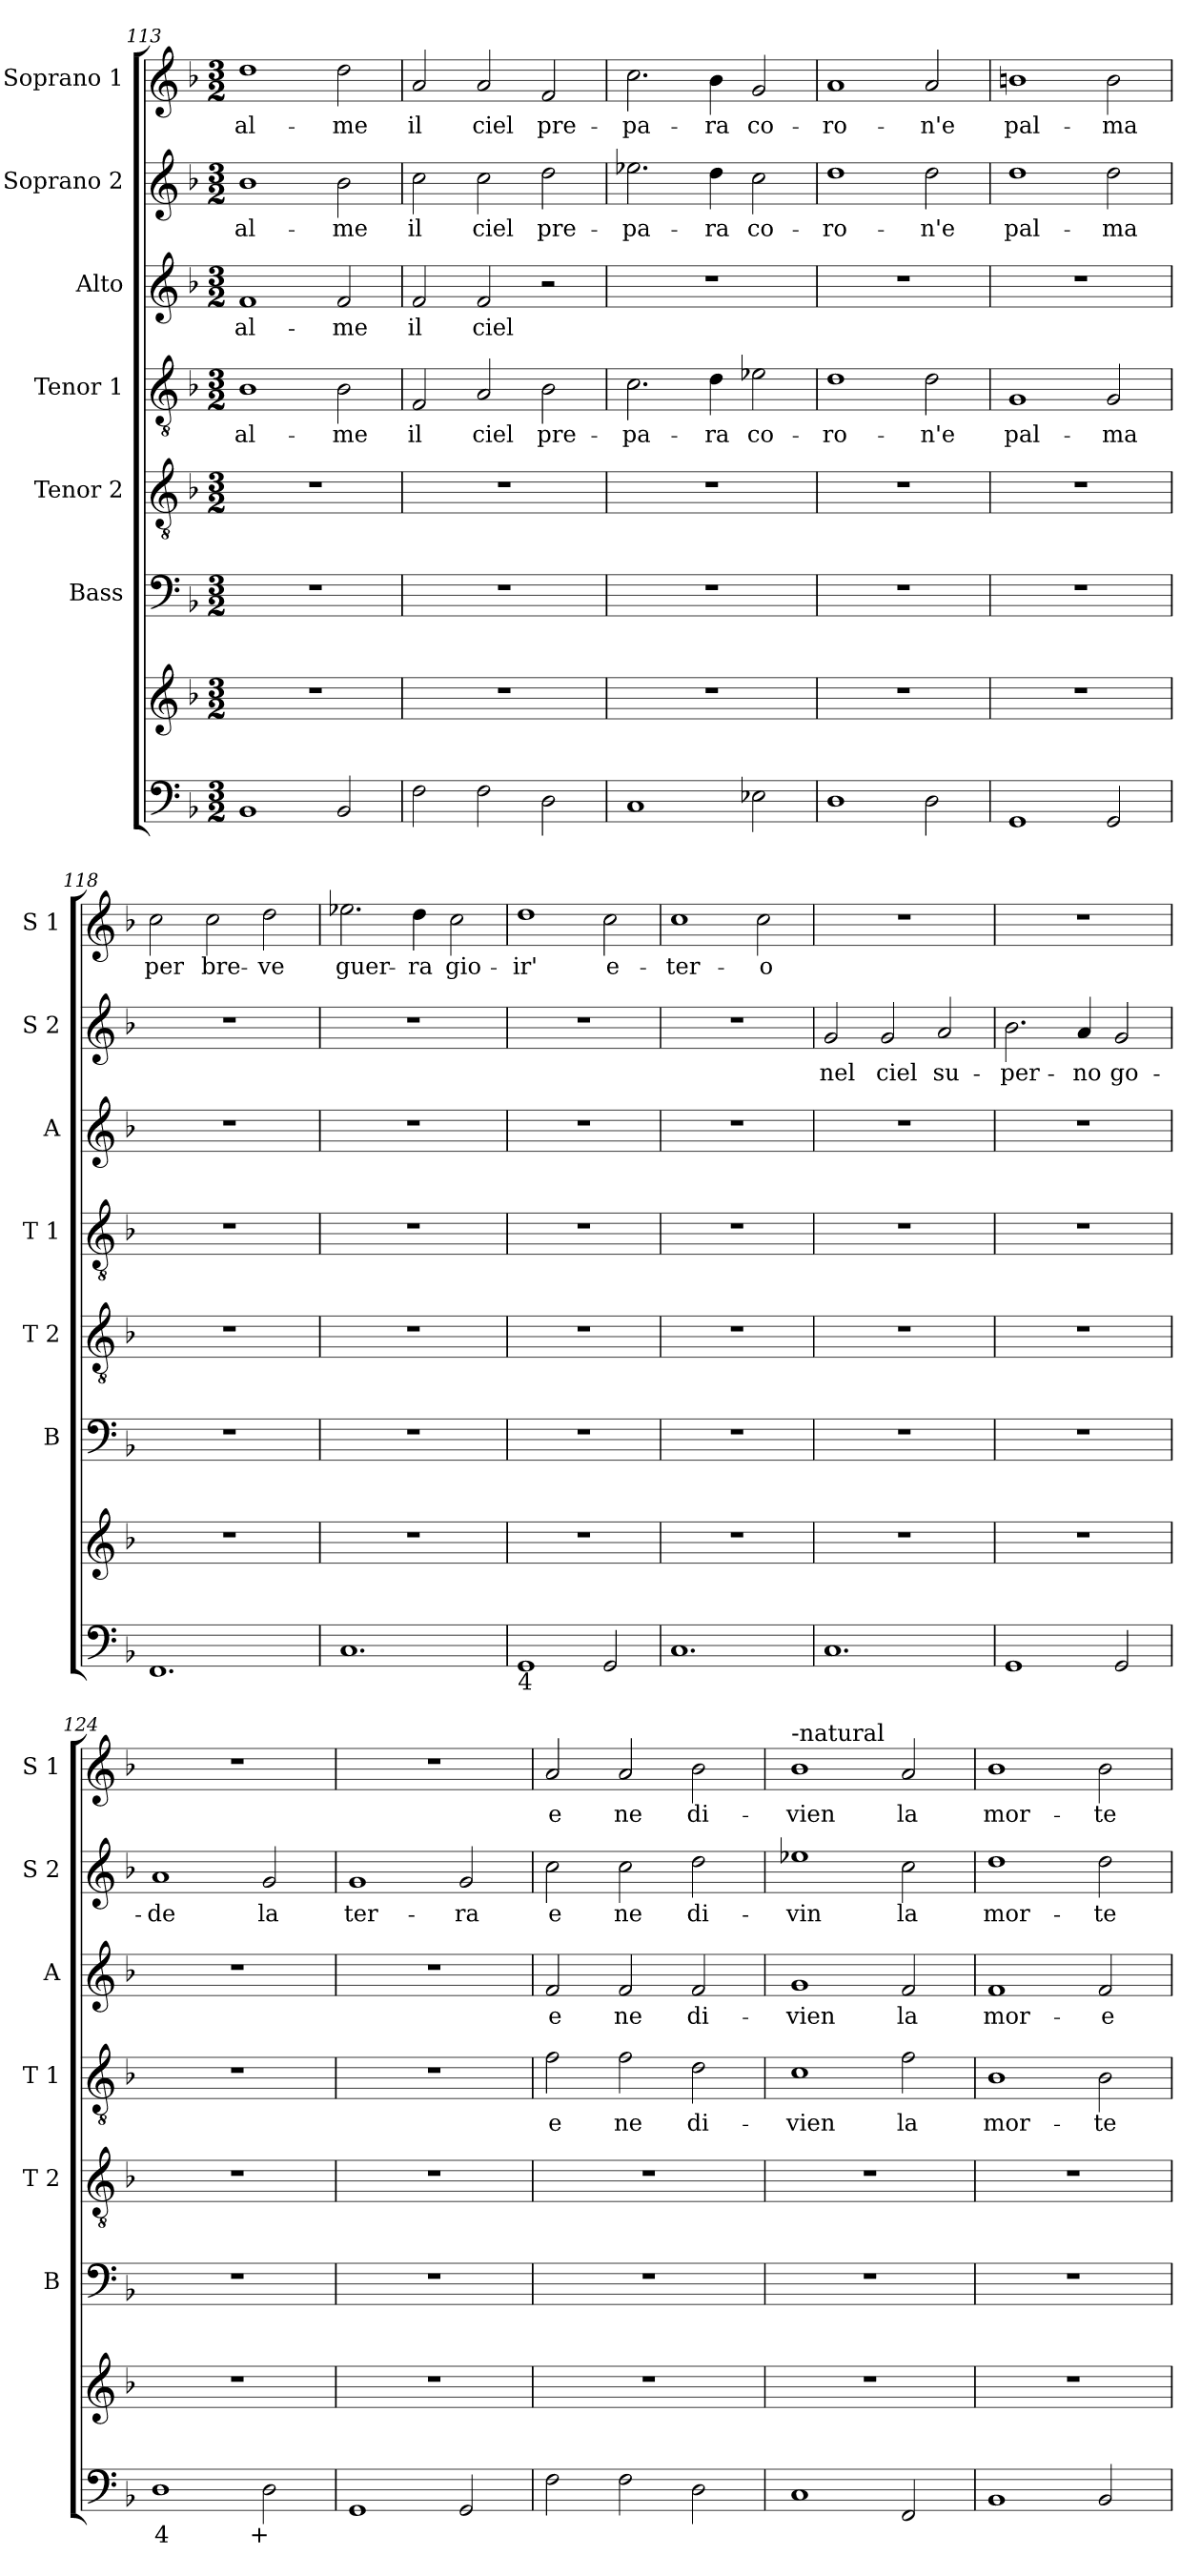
**kern	**text	**kern	**kern	**kern	**kern	**text	**kern	**text	**kern	**text	**kern	**text
*part7	*part7	*part7	*part6	*part5	*part4	*part4	*part3	*part3	*part2	*part2	*part1	*part1
*staff8	*staff8	*staff7	*staff6	*staff5	*staff4	*staff4	*staff3	*staff3	*staff2	*staff2	*staff1	*staff1
*	*	*	*I"Bass	*I"Tenor 2	*I"Tenor 1	*	*I"Alto	*	*I"Soprano 2	*	*I"Soprano 1	*
*	*	*	*I'B	*I'T 2	*I'T 1	*	*I'A	*	*I'S 2	*	*I'S 1	*
*clefF4	*	*clefG2	*clefF4	*clefGv2	*clefGv2	*	*clefG2	*	*clefG2	*	*clefG2	*
*k[b-]	*	*k[b-]	*k[b-]	*k[b-]	*k[b-]	*	*k[b-]	*	*k[b-]	*	*k[b-]	*
*F:	*	*F:	*F:	*F:	*F:	*	*F:	*	*F:	*	*F:	*
*M3/2	*	*M3/2	*M3/2	*M3/2	*M3/2	*	*M3/2	*	*M3/2	*	*M3/2	*
=113	=113	=113	=113	=113	=113	=113	=113	=113	=113	=113	=113	=113
1BB-	.	1.r	1.r	1.r	1B-	al-	1f	al-	1b-	al-	1dd	al-
2BB-/	.	.	.	.	2B-\	-me	2f/	-me	2b-\	-me	2dd\	-me
=114	=114	=114	=114	=114	=114	=114	=114	=114	=114	=114	=114	=114
2F\	.	1.r	1.r	1.r	2F/	il	2f/	il	2cc\	il	2a/	il
2F\	.	.	.	.	2A/	ciel	2f/	ciel	2cc\	ciel	2a/	ciel
2D\	.	.	.	.	2B-\	pre-	2r	.	2dd\	pre-	2f/	pre-
=115	=115	=115	=115	=115	=115	=115	=115	=115	=115	=115	=115	=115
1C	.	1.r	1.r	1.r	2.c\	-pa-	1.r	.	2.ee-X\	-pa-	2.cc\	-pa-
.	.	.	.	.	4d\	-ra	.	.	4dd\	-ra	4b-\	-ra
2E-X\	.	.	.	.	2e-X\	co-	.	.	2cc\	co-	2g/	co-
=116	=116	=116	=116	=116	=116	=116	=116	=116	=116	=116	=116	=116
1D	.	1.r	1.r	1.r	1d	-ro-	1.r	.	1dd	-ro-	1a	-ro-
2D\	.	.	.	.	2d\	-n'e	.	.	2dd\	-n'e	2a/	-n'e
=117	=117	=117	=117	=117	=117	=117	=117	=117	=117	=117	=117	=117
1GG	.	1.r	1.r	1.r	1G	pal-	1.r	.	1dd	pal-	1bn	pal-
2GG/	.	.	.	.	2G/	-ma	.	.	2dd\	-ma	2b\	-ma
!!LO:PB:g=z
=118	=118	=118	=118	=118	=118	=118	=118	=118	=118	=118	=118	=118
1.FF	.	1.r	1.r	1.r	1.r	.	1.r	.	1.r	.	2cc\	per
.	.	.	.	.	.	.	.	.	.	.	2cc\	bre-
.	.	.	.	.	.	.	.	.	.	.	2dd\	-ve
=119	=119	=119	=119	=119	=119	=119	=119	=119	=119	=119	=119	=119
1.C	.	1.r	1.r	1.r	1.r	.	1.r	.	1.r	.	2.ee-X\	guer-
.	.	.	.	.	.	.	.	.	.	.	4dd\	-ra
.	.	.	.	.	.	.	.	.	.	.	2cc\	gio-
=120	=120	=120	=120	=120	=120	=120	=120	=120	=120	=120	=120	=120
!LO:TX:b:t=4	!	!	!	!	!	!	!	!	!	!	!	!
1GG	.	1.r	1.r	1.r	1.r	.	1.r	.	1.r	.	1dd	-ir'
2GG/	.	.	.	.	.	.	.	.	.	.	2cc\	e-
=121	=121	=121	=121	=121	=121	=121	=121	=121	=121	=121	=121	=121
1.C	.	1.r	1.r	1.r	1.r	.	1.r	.	1.r	.	1cc	-ter-
.	.	.	.	.	.	.	.	.	.	.	2cc\	-o
=122	=122	=122	=122	=122	=122	=122	=122	=122	=122	=122	=122	=122
1.C	.	1.r	1.r	1.r	1.r	.	1.r	.	2g/	nel	1.r	.
.	.	.	.	.	.	.	.	.	2g/	ciel	.	.
.	.	.	.	.	.	.	.	.	2a/	su-	.	.
=123	=123	=123	=123	=123	=123	=123	=123	=123	=123	=123	=123	=123
1GG	.	1.r	1.r	1.r	1.r	.	1.r	.	2.b-\	-per-	1.r	.
.	.	.	.	.	.	.	.	.	4a/	-no	.	.
2GG/	.	.	.	.	.	.	.	.	2g/	go-	.	.
!!LO:LB:g=z
=124	=124	=124	=124	=124	=124	=124	=124	=124	=124	=124	=124	=124
1D	4	1.r	1.r	1.r	1.r	.	1.r	.	1a	-de	1.r	.
2D\	+	.	.	.	.	.	.	.	2g/	la	.	.
=125	=125	=125	=125	=125	=125	=125	=125	=125	=125	=125	=125	=125
1GG	.	1.r	1.r	1.r	1.r	.	1.r	.	1g	ter-	1.r	.
2GG/	.	.	.	.	.	.	.	.	2g/	-ra	.	.
=126	=126	=126	=126	=126	=126	=126	=126	=126	=126	=126	=126	=126
2F\	.	1.r	1.r	1.r	2f\	e	2f/	e	2cc\	e	2a/	e
2F\	.	.	.	.	2f\	ne	2f/	ne	2cc\	ne	2a/	ne
2D\	.	.	.	.	2d\	di-	2f/	di-	2dd\	di-	2b-\	di-
=127	=127	=127	=127	=127	=127	=127	=127	=127	=127	=127	=127	=127
!	!	!	!	!	!	!	!	!	!	!	!LO:TX:a:t=-natural	!
1C	.	1.r	1.r	1.r	1c	-vien	1g	-vien	1ee-X	-vin	1b-	-vien
2FF/	.	.	.	.	2f\	la	2f/	la	2cc\	la	2a/	la
=128	=128	=128	=128	=128	=128	=128	=128	=128	=128	=128	=128	=128
1BB-	.	1.r	1.r	1.r	1B-	mor-	1f	mor-	1dd	mor-	1b-	mor-
2BB-/	.	.	.	.	2B-\	-te	2f/	-e	2dd\	-te	2b-\	-te
=	=	=	=	=	=	=	=	=	=	=	=	=
*-	*-	*-	*-	*-	*-	*-	*-	*-	*-	*-	*-	*-
